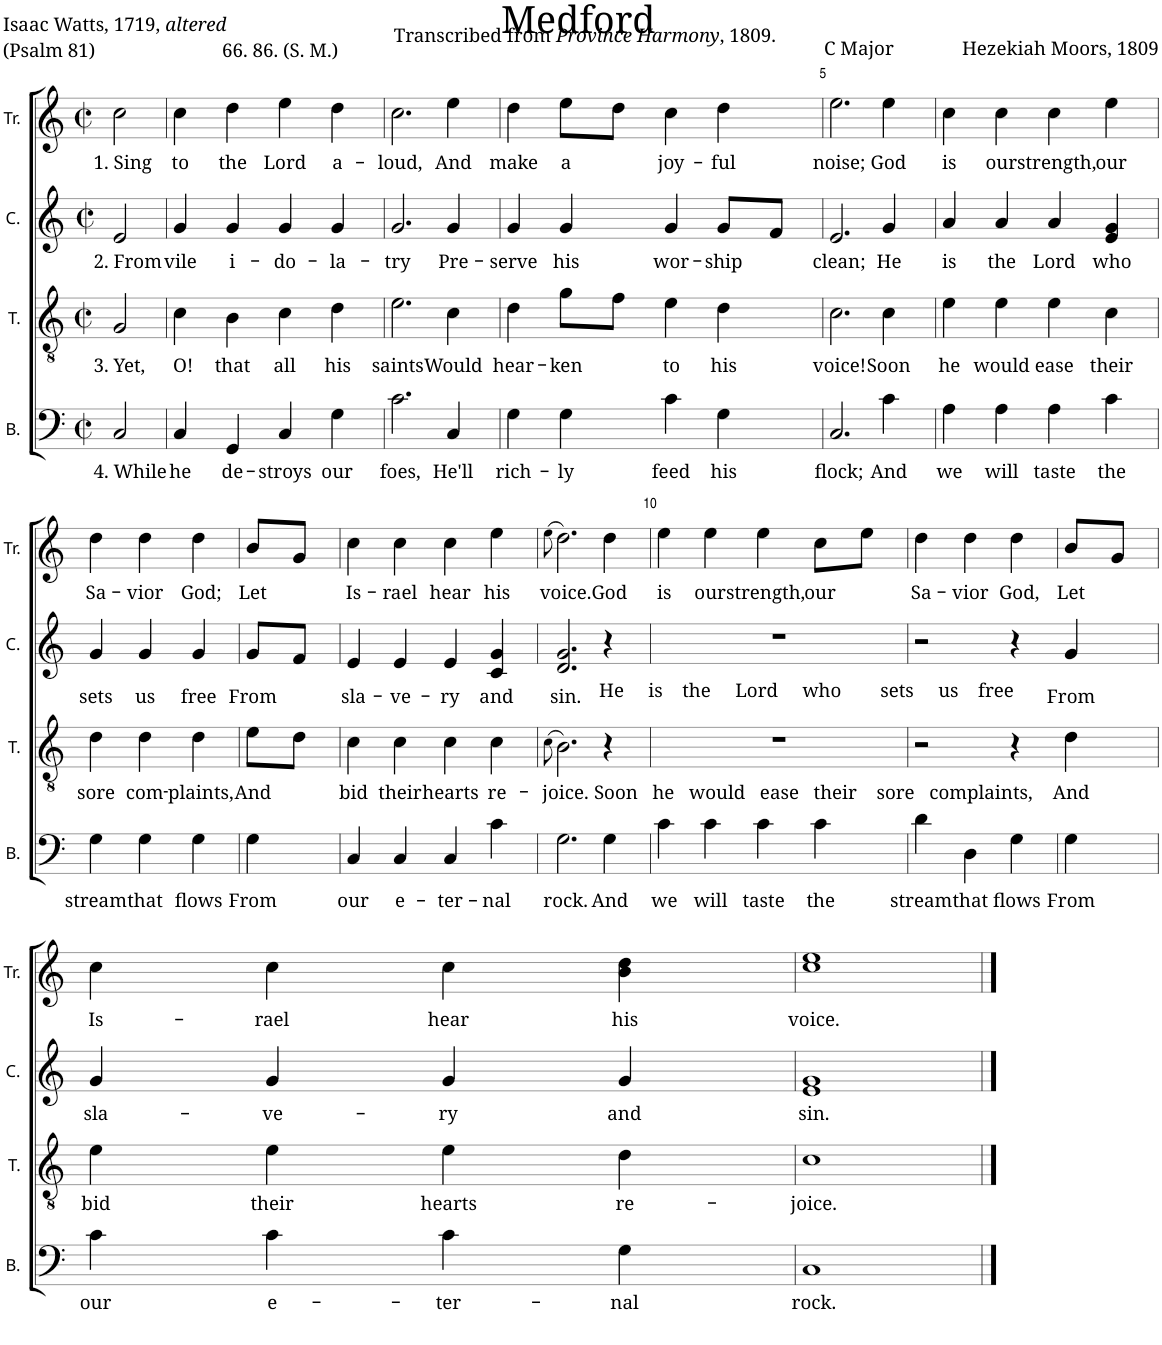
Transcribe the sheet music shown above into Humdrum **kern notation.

**kern	**text	**kern	**text	**kern	**text	**kern	**text
*part4	*part4	*part3	*part3	*part2	*part2	*part1	*part1
*staff4	*staff4	*staff3	*staff3	*staff2	*staff2	*staff1	*staff1
*I"B.	*	*I"T.	*	*I"C.	*	*I"Tr.	*
*I'B.	*	*I'T.	*	*I'C.	*	*I'Tr.	*
*clefF4	*	*clefGv2	*	*clefG2	*	*clefG2	*
*k[]	*	*k[]	*	*k[]	*	*k[]	*
*M2/2	*	*M2/2	*	*M2/2	*	*M2/2	*
*met(c|)	*	*met(c|)	*	*met(c|)	*	*met(c|)	*
=1	=1	=1	=1	=1	=1	=1	=1
!	!LO:LY:b	!	!LO:LY:b	!	!LO:LY:b	!	!LO:LY:b
2C/	4. While	2G/	3. Yet,	2e/	2. From	2cc\	1. Sing
=2	=2	=2	=2	=2	=2	=2	=2
!	!LO:LY:b	!	!LO:LY:b	!	!LO:LY:b	!	!LO:LY:b
4C/	he	4c\	O!	4g/	vile	4cc\	to
!	!LO:LY:b	!	!LO:LY:b	!	!LO:LY:b	!	!LO:LY:b
4GG/	de-	4B\	that	4g/	i-	4dd\	the
!	!LO:LY:b	!	!LO:LY:b	!	!LO:LY:b	!	!LO:LY:b
4C/	-stroys	4c\	all	4g/	-do-	4ee\	Lord
!	!LO:LY:b	!	!LO:LY:b	!	!LO:LY:b	!	!LO:LY:b
4G\	our	4d\	his	4g/	-la-	4dd\	a-
=3	=3	=3	=3	=3	=3	=3	=3
!	!LO:LY:b	!	!LO:LY:b	!	!LO:LY:b	!	!LO:LY:b
2.c\	foes,	2.e\	saints	2.g/	-try	2.cc\	-loud,
!	!LO:LY:b	!	!LO:LY:b	!	!LO:LY:b	!	!LO:LY:b
4C/	He'll	4c\	Would	4g/	Pre-	4ee\	And
=4	=4	=4	=4	=4	=4	=4	=4
!	!LO:LY:b	!	!LO:LY:b	!	!LO:LY:b	!	!LO:LY:b
4G\	rich-	4d\	hear-	4g/	-serve	4dd\	make
!	!LO:LY:b	!	!LO:LY:b	!	!LO:LY:b	!	!LO:LY:b
4G\	-ly	8g\L	-ken	4g/	his	8ee\L	a
.	.	8f\J	.	.	.	8dd\J	.
!	!LO:LY:b	!	!LO:LY:b	!	!LO:LY:b	!	!LO:LY:b
4c\	feed	4e\	to	4g/	wor-	4cc\	joy-
!	!LO:LY:b	!	!LO:LY:b	!	!LO:LY:b	!	!LO:LY:b
4G\	his	4d\	his	8g/L	-ship	4dd\	-ful
.	.	.	.	8f/J	.	.	.
=5	=5	=5	=5	=5	=5	=5	=5
!	!LO:LY:b	!	!LO:LY:b	!	!LO:LY:b	!	!LO:LY:b
2.C/	flock;	2.c\	voice!	2.e/	clean;	2.ee\	noise;
!	!LO:LY:b	!	!LO:LY:b	!	!LO:LY:b	!	!LO:LY:b
4c\	And	4c\	Soon	4g/	He	4ee\	God
=6	=6	=6	=6	=6	=6	=6	=6
!	!LO:LY:b	!	!LO:LY:b	!	!LO:LY:b	!	!LO:LY:b
4A\	we	4e\	he	4a/	is	4cc\	is
!	!LO:LY:b	!	!LO:LY:b	!	!LO:LY:b	!	!LO:LY:b
4A\	will	4e\	would	4a/	the	4cc\	our
!	!LO:LY:b	!	!LO:LY:b	!	!LO:LY:b	!	!LO:LY:b
4A\	taste	4e\	ease	4a/	Lord	4cc\	strength,
!	!LO:LY:b	!	!LO:LY:b	!	!LO:LY:b	!	!LO:LY:b
4c\	the	4c\	their	4e/ 4g/	who	4ee\	our
!!LO:LB:g=z
=7	=7	=7	=7	=7	=7	=7	=7
!	!LO:LY:b	!	!LO:LY:b	!	!LO:LY:b	!	!LO:LY:b
4G\	stream	4d\	sore	4g/	sets	4dd\	Sa-
!	!LO:LY:b	!	!LO:LY:b	!	!LO:LY:b	!	!LO:LY:b
4G\	that	4d\	com-	4g/	us	4dd\	-vior
!	!LO:LY:b	!	!LO:LY:b	!	!LO:LY:b	!	!LO:LY:b
4G\	flows	4d\	-plaints,	4g/	free	4dd\	God;
!	!LO:LY:b	!	!LO:LY:b	!	!LO:LY:b	!	!LO:LY:b
4G\	From	8e\L	And	8g/L	From	8b/L	Let
.	.	8d\J	.	8f/J	.	8g/J	.
=8	=8	=8	=8	=8	=8	=8	=8
!	!LO:LY:b	!	!LO:LY:b	!	!LO:LY:b	!	!LO:LY:b
4C/	our	4c\	bid	4e/	sla-	4cc\	Is-
!	!LO:LY:b	!	!LO:LY:b	!	!LO:LY:b	!	!LO:LY:b
4C/	e-	4c\	their	4e/	-ve-	4cc\	-rael
!	!LO:LY:b	!	!LO:LY:b	!	!LO:LY:b	!	!LO:LY:b
4C/	-ter-	4c\	hearts	4e/	-ry	4cc\	hear
!	!LO:LY:b	!	!LO:LY:b	!	!LO:LY:b	!	!LO:LY:b
4c\	-nal	4c\	re-	4c/ 4g/	and	4ee\	his
=9	=9	=9	=9	=9	=9	=9	=9
.	.	(8qc\	.	.	.	(8qee\	.
!	!LO:LY:b	!	!LO:LY:b	!	!LO:LY:b	!	!LO:LY:b
2.G\	rock.	2.B\)	-joice.	2.d/ 2.g/	sin.	2.dd\)	voice.
!	!	!	!	!LO:TX:b:t=He     is    the     Lord     who        sets     us    free	!	!	!
!	!	!LO:TX:b:t=Soon   he   would   ease   their    sore   complaints,	!	!	!	!	!
!	!LO:LY:b	!	!	!	!	!	!LO:LY:b
4G\	And	4r	.	4r	.	4dd\	God
=10	=10	=10	=10	=10	=10	=10	=10
!	!LO:LY:b	!	!	!	!	!	!LO:LY:b
4c\	we	1r	.	1r	.	4ee\	is
!	!LO:LY:b	!	!	!	!	!	!LO:LY:b
4c\	will	.	.	.	.	4ee\	our
!	!LO:LY:b	!	!	!	!	!	!LO:LY:b
4c\	taste	.	.	.	.	4ee\	strength,
!	!LO:LY:b	!	!	!	!	!	!LO:LY:b
4c\	the	.	.	.	.	8cc\L	our
.	.	.	.	.	.	8ee\J	.
=11	=11	=11	=11	=11	=11	=11	=11
!	!LO:LY:b	!	!	!	!	!	!LO:LY:b
4d\	stream	2r	.	2r	.	4dd\	Sa-
!	!LO:LY:b	!	!	!	!	!	!LO:LY:b
4D\	that	.	.	.	.	4dd\	-vior
!	!LO:LY:b	!	!	!	!	!	!LO:LY:b
4G\	flows	4r	.	4r	.	4dd\	God,
!	!LO:LY:b	!	!LO:LY:b	!	!LO:LY:b	!	!LO:LY:b
4G\	From	4d\	And	4g/	From	8b/L	Let
.	.	.	.	.	.	8g/J	.
!!LO:LB:g=z
=12	=12	=12	=12	=12	=12	=12	=12
!	!LO:LY:b	!	!LO:LY:b	!	!LO:LY:b	!	!LO:LY:b
4c\	our	4e\	bid	4g/	sla-	4cc\	Is-
!	!LO:LY:b	!	!LO:LY:b	!	!LO:LY:b	!	!LO:LY:b
4c\	e-	4e\	their	4g/	-ve-	4cc\	-rael
!	!LO:LY:b	!	!LO:LY:b	!	!LO:LY:b	!	!LO:LY:b
4c\	-ter-	4e\	hearts	4g/	-ry	4cc\	hear
!	!LO:LY:b	!	!LO:LY:b	!	!LO:LY:b	!	!LO:LY:b
4G\	-nal	4d\	re-	4g/	and	4b\ 4dd\	his
=13	=13	=13	=13	=13	=13	=13	=13
!	!LO:LY:b	!	!LO:LY:b	!	!LO:LY:b	!	!LO:LY:b
1C	rock.	1c	-joice.	1e 1g	sin.	1cc 1ee	voice.
==	==	==	==	==	==	==	==
*-	*-	*-	*-	*-	*-	*-	*-
